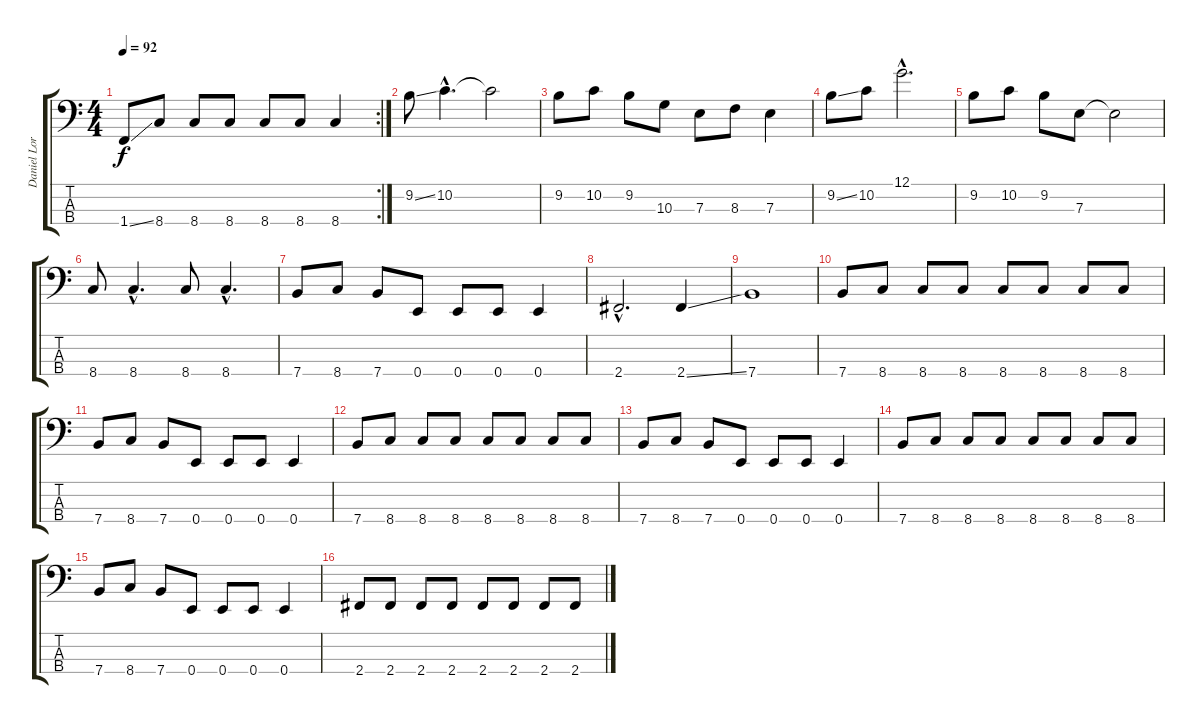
\track ("Daniel Lorca" "Daniel Lor") {instrument electricbasspick}
\staff {score tabs}
\tuning (G2 D2 A1 E1) {hide}
\rc 2
\ts (4 4)
\tempo 92
\clef f4
\ks c
1.4{ss}.8{dy f} 8.4.8 8.4.8 8.4.8 8.4.8 8.4.8 8.4.4 |
9.2{ss}.8 10.2{hac}.4{d} 10.2{t}.2 |
9.2.8 10.2.8 9.2.8 10.3.8 7.3.8 8.3.8 7.3.4 |
9.2{ss}.8 10.2.8 12.1{hac}.2{d} |
9.2.8 10.2.8 9.2.8 7.3.8 7.3{t}.2 |
8.4.8 8.4{hac}.4{d} 8.4.8 8.4{hac}.4{d} |
7.4.8 8.4.8 7.4.8 0.4.8 0.4.8 0.4.8 0.4.4 |
2.4{hac}.2{d} 2.4{ss}.4 |
7.4.1 |
7.4.8 8.4.8 8.4.8 8.4.8 8.4.8 8.4.8 8.4.8 8.4.8 |
7.4.8 8.4.8 7.4.8 0.4.8 0.4.8 0.4.8 0.4.4 |
7.4.8 8.4.8 8.4.8 8.4.8 8.4.8 8.4.8 8.4.8 8.4.8 |
7.4.8 8.4.8 7.4.8 0.4.8 0.4.8 0.4.8 0.4.4 |
7.4.8 8.4.8 8.4.8 8.4.8 8.4.8 8.4.8 8.4.8 8.4.8 |
7.4.8 8.4.8 7.4.8 0.4.8 0.4.8 0.4.8 0.4.4 |
2.4.8 2.4.8 2.4.8 2.4.8 2.4.8 2.4.8 2.4.8 2.4.8
